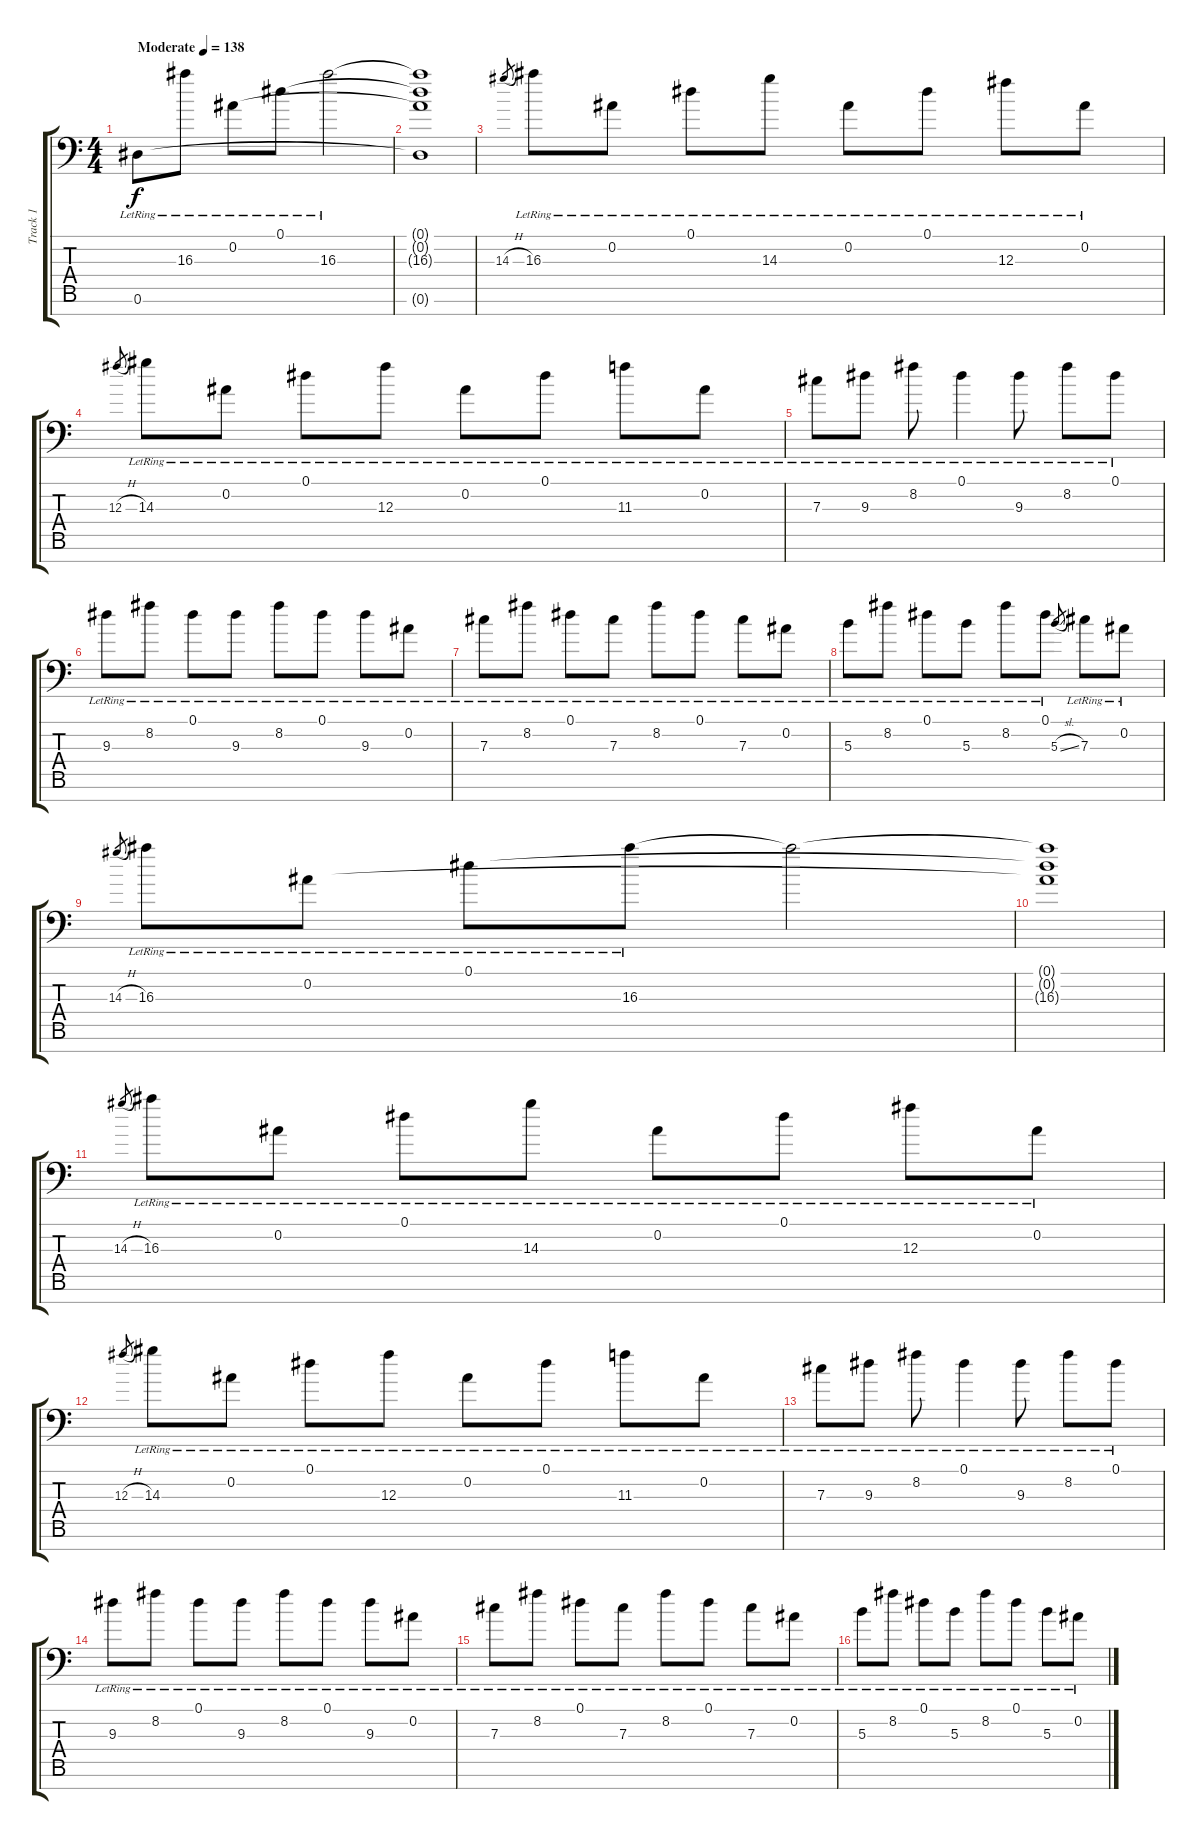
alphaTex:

\track ("Track 1" "Track 1") {instrument distortionguitar}
\staff {score tabs}
\tuning (Eb4 Bb3 Gb3 Db3 Ab2 Eb2 Bb1) {hide}
\ts (4 4)
\tempo (138 "Moderate")
\clef f4
\ks c
0.6{lr}.8{dy f instrument acousticguitarsteel} 16.3{lr}.8 0.2{lr}.8 0.1{lr}.8 16.3{lr}.2 |
(0.1{t} 0.2{t} 16.3{t} 0.6{t}).1 |
14.3{h}.8{gr} 16.3{lr}.8 0.2{lr}.8 0.1{lr}.8 14.3{lr}.8 0.2{lr}.8 0.1{lr}.8 12.3{lr}.8 0.2{lr}.8 |
12.3{h}.8{gr} 14.3{lr}.8 0.2{lr}.8 0.1{lr}.8 12.3{lr}.8 0.2{lr}.8 0.1{lr}.8 11.3{lr}.8 0.2{lr}.8 |
7.3{lr}.8 9.3{lr}.8 8.2{lr}.8 0.1{lr}.4 9.3{lr}.8 8.2{lr}.8 0.1{lr}.8 |
9.3{lr}.8 8.2{lr}.8 0.1{lr}.8 9.3{lr}.8 8.2{lr}.8 0.1{lr}.8 9.3{lr}.8 0.2{lr}.8 |
7.3{lr}.8 8.2{lr}.8 0.1{lr}.8 7.3{lr}.8 8.2{lr}.8 0.1{lr}.8 7.3{lr}.8 0.2{lr}.8 |
5.3{lr}.8 8.2{lr}.8 0.1{lr}.8 5.3{lr}.8 8.2{lr}.8 0.1{lr}.8 5.3{sl}.8{gr} 7.3{lr}.8 0.2{lr}.8 |
14.3{h}.8{gr} 16.3{lr}.8 0.2{lr}.8 0.1{lr}.8 16.3{lr}.8 16.3{t}.2 |
(0.1{t} 0.2{t} 16.3{t}).1 |
14.3{h}.8{gr} 16.3{lr}.8 0.2{lr}.8 0.1{lr}.8 14.3{lr}.8 0.2{lr}.8 0.1{lr}.8 12.3{lr}.8 0.2{lr}.8 |
12.3{h}.8{gr} 14.3{lr}.8 0.2{lr}.8 0.1{lr}.8 12.3{lr}.8 0.2{lr}.8 0.1{lr}.8 11.3{lr}.8 0.2{lr}.8 |
7.3{lr}.8 9.3{lr}.8 8.2{lr}.8 0.1{lr}.4 9.3{lr}.8 8.2{lr}.8 0.1{lr}.8 |
9.3{lr}.8 8.2{lr}.8 0.1{lr}.8 9.3{lr}.8 8.2{lr}.8 0.1{lr}.8 9.3{lr}.8 0.2{lr}.8 |
7.3{lr}.8 8.2{lr}.8 0.1{lr}.8 7.3{lr}.8 8.2{lr}.8 0.1{lr}.8 7.3{lr}.8 0.2{lr}.8 |
5.3{lr}.8 8.2{lr}.8 0.1{lr}.8 5.3{lr}.8 8.2{lr}.8 0.1{lr}.8 5.3{lr}.8 0.2{lr}.8
